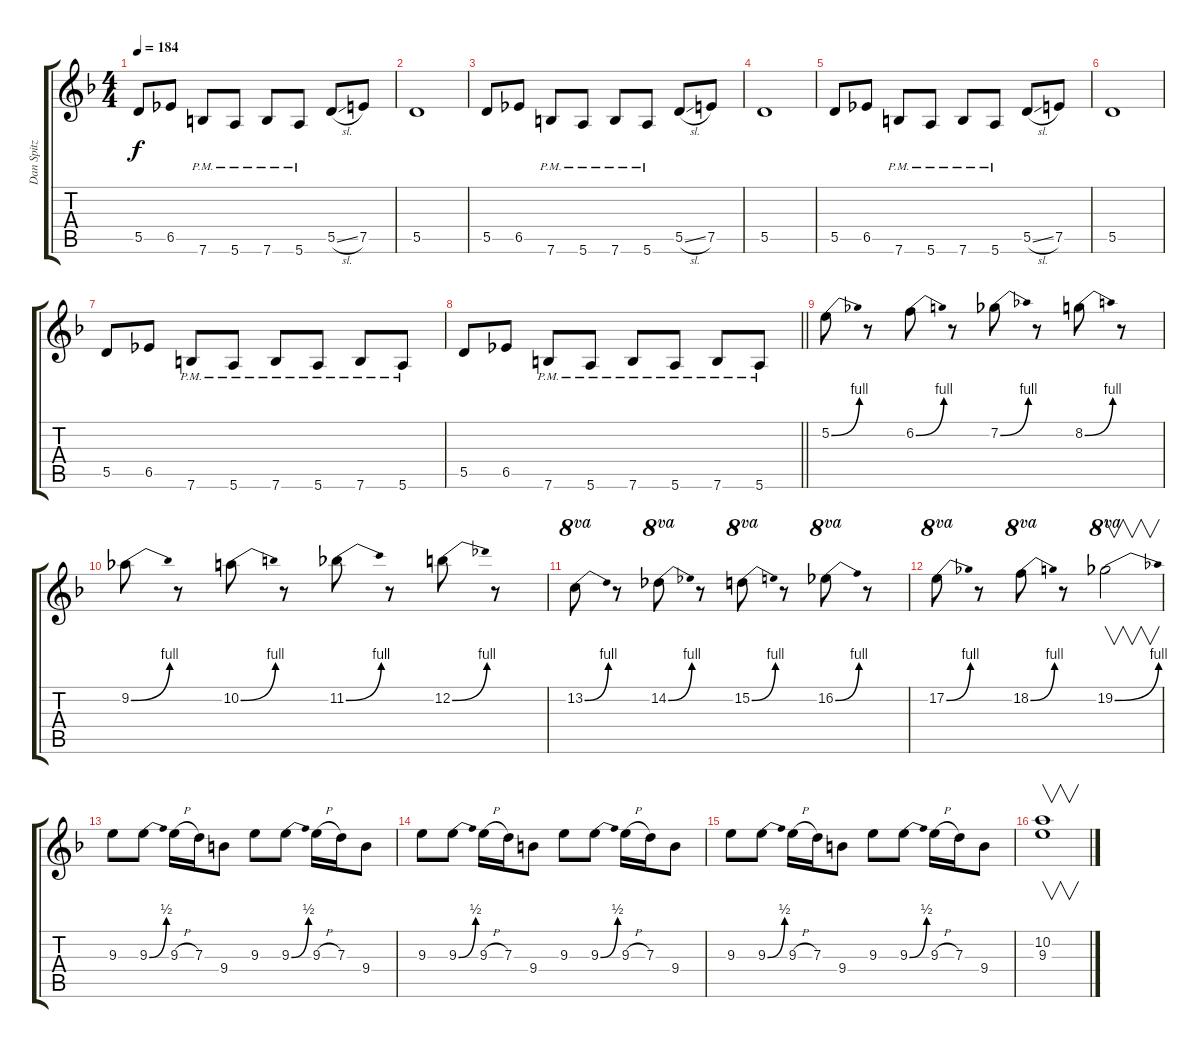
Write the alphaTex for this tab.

\track ("Dan Spitz" "Dan Spitz") {instrument distortionguitar}
\staff {score tabs}
\tuning (E4 B3 G3 D3 A2 E2) {hide}
\ts (4 4)
\tempo 184
\clef g2
\ks f
5.5.8{dy f} 6.5.8 7.6{pm}.8 5.6{pm}.8 7.6{pm}.8 5.6{pm}.8 5.5{sl}.8 7.5.8 |
5.5.1 |
5.5.8 6.5.8 7.6{pm}.8 5.6{pm}.8 7.6{pm}.8 5.6{pm}.8 5.5{sl}.8 7.5.8 |
5.5.1 |
5.5.8 6.5.8 7.6{pm}.8 5.6{pm}.8 7.6{pm}.8 5.6{pm}.8 5.5{sl}.8 7.5.8 |
5.5.1 |
5.5.8 6.5.8 7.6{pm}.8 5.6{pm}.8 7.6{pm}.8 5.6{pm}.8 7.6{pm}.8 5.6{pm}.8 |
\barLineRight lightlight
5.5.8 6.5.8 7.6{pm}.8 5.6{pm}.8 7.6{pm}.8 5.6{pm}.8 7.6{pm}.8 5.6{pm}.8 |
5.2{be (bend 0 0 60 4)}.8 r.8 6.2{be (bend 0 0 60 4)}.8 r.8 7.2{be (bend 0 0 60 4)}.8 r.8 8.2{be (bend 0 0 60 4)}.8 r.8 |
9.2{be (bend 0 0 60 4)}.8 r.8 10.2{be (bend 0 0 60 4)}.8 r.8 11.2{be (bend 0 0 60 4)}.8 r.8 12.2{be (bend 0 0 60 4)}.8 r.8 |
13.2{be (bend 0 0 60 4)}.8{ot 8va} r.8 14.2{be (bend 0 0 60 4)}.8{ot 8va} r.8 15.2{be (bend 0 0 60 4)}.8{ot 8va} r.8 16.2{be (bend 0 0 60 4)}.8{ot 8va} r.8 |
17.2{be (bend 0 0 60 4)}.8{ot 8va} r.8 18.2{be (bend 0 0 60 4)}.8{ot 8va} r.8 19.2{be (bend 0 0 60 4)}.2{v ot 8va} |
9.3.8 9.3{be (bend 0 0 60 2)}.8 9.3{h}.16 7.3.16 9.4.8 9.3.8 9.3{be (bend 0 0 60 2)}.8 9.3{h}.16 7.3.16 9.4.8 |
9.3.8 9.3{be (bend 0 0 60 2)}.8 9.3{h}.16 7.3.16 9.4.8 9.3.8 9.3{be (bend 0 0 60 2)}.8 9.3{h}.16 7.3.16 9.4.8 |
9.3.8 9.3{be (bend 0 0 60 2)}.8 9.3{h}.16 7.3.16 9.4.8 9.3.8 9.3{be (bend 0 0 60 2)}.8 9.3{h}.16 7.3.16 9.4.8 |
(10.2 9.3).1{v}
